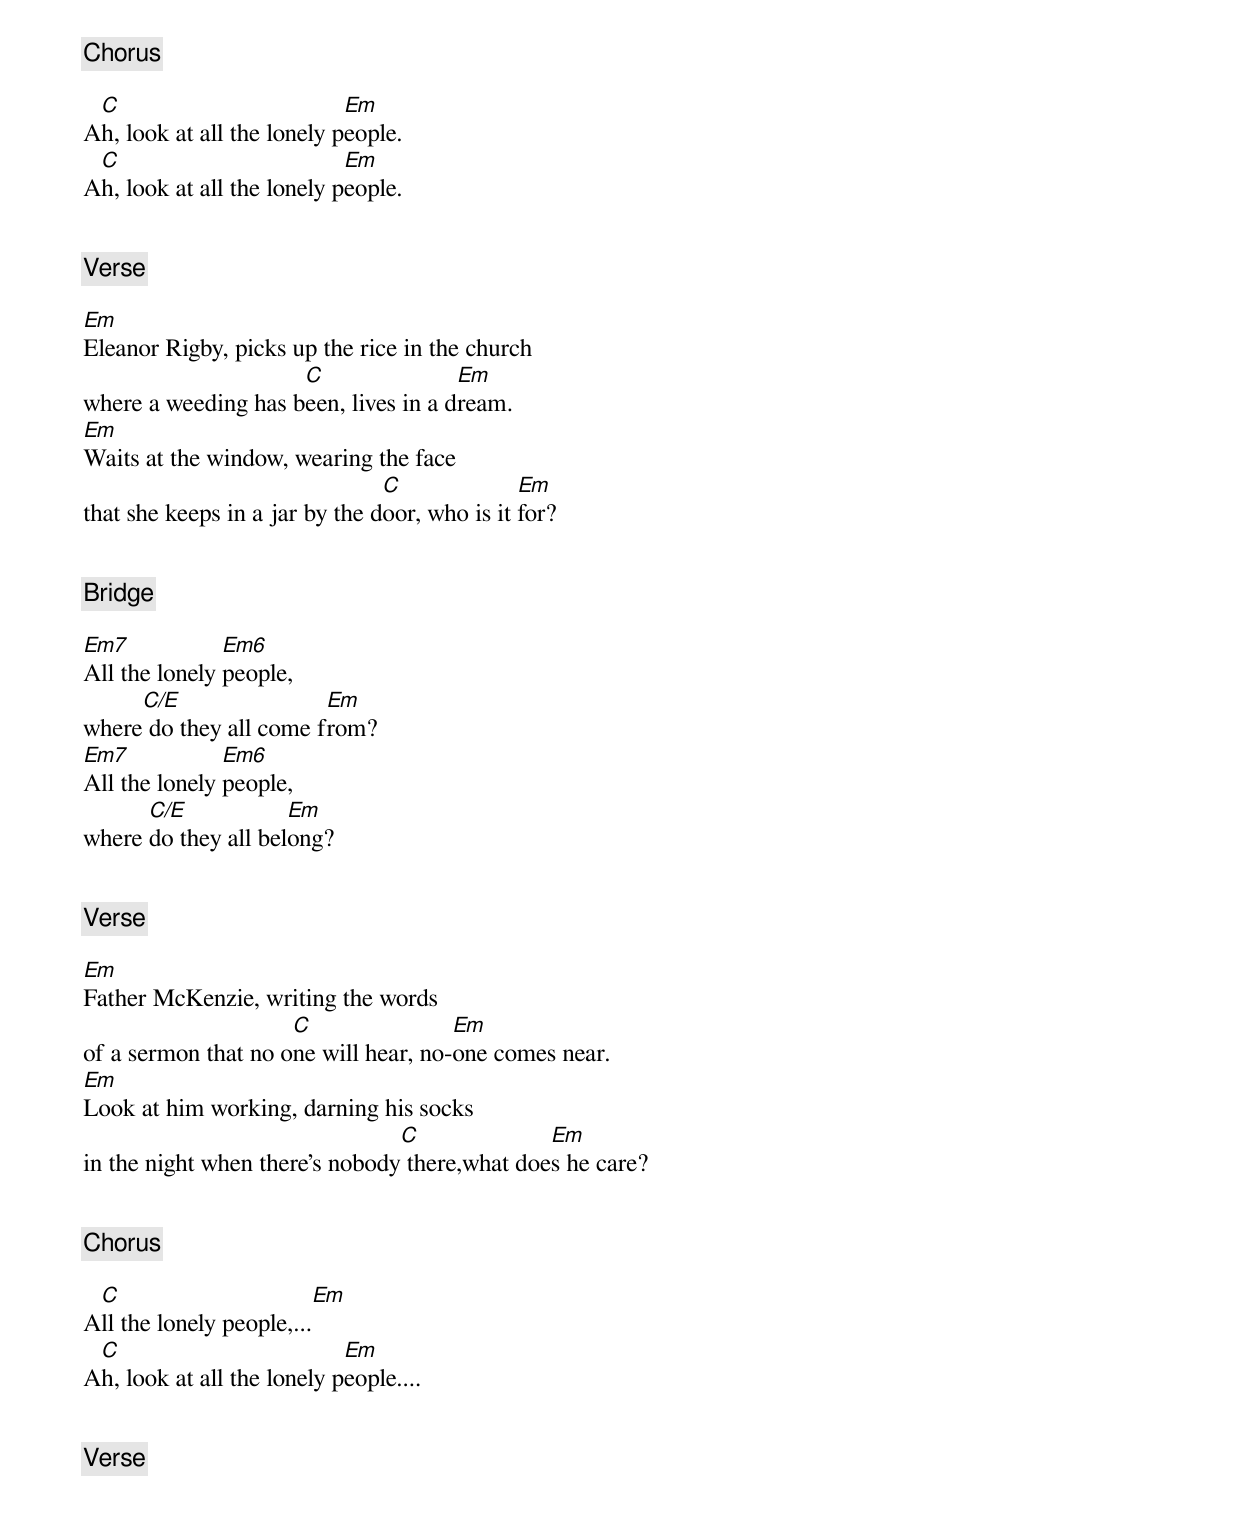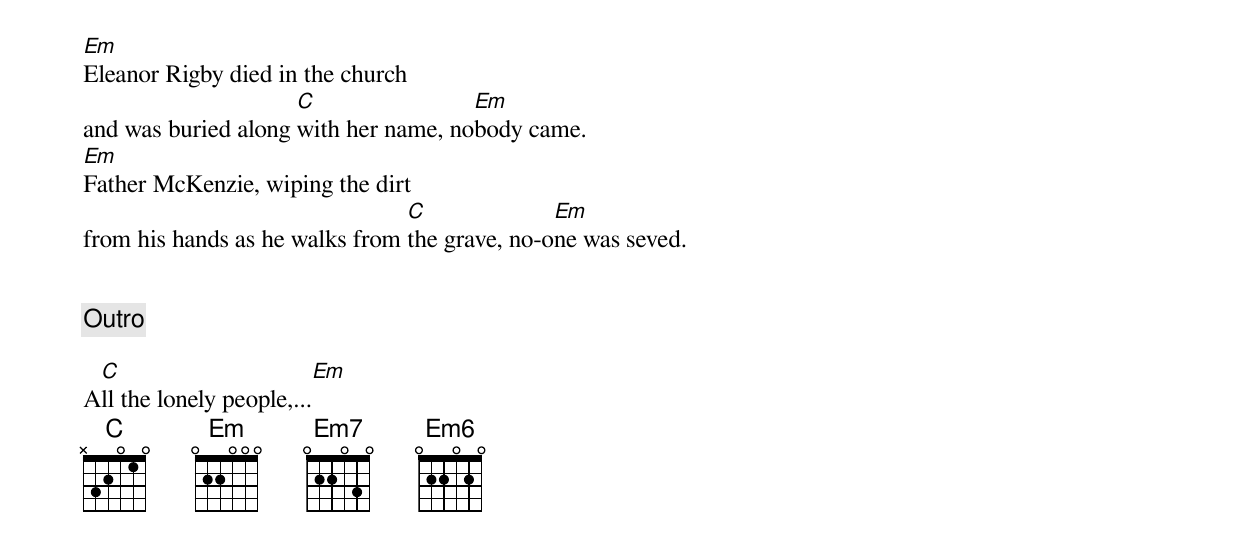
[Chorus]

 C                          Em
Ah, look at all the lonely people.
 C                          Em
Ah, look at all the lonely people.


[Verse]

Em
Eleanor Rigby, picks up the rice in the church
                     C                Em
where a weeding has been, lives in a dream.
Em
Waits at the window, wearing the face
                                C              Em
that she keeps in a jar by the door, who is it for?


[Bridge]

Em7            Em6
All the lonely people,
     C/E                Em
where do they all come from?
Em7            Em6
All the lonely people,
      C/E            Em
where do they all belong?


[Verse]

Em
Father McKenzie, writing the words
                     C                Em
of a sermon that no one will hear, no-one comes near.
Em
Look at him working, darning his socks
                                C              Em
in the night when there’s nobody there,what does he care?


[Chorus]

 C                          Em
All the lonely people,...
 C                          Em
Ah, look at all the lonely people....


[Verse]

Em
Eleanor Rigby died in the church
                     C                Em
and was buried along with her name, nobody came.
Em
Father McKenzie, wiping the dirt
                                C              Em
from his hands as he walks from the grave, no-one was seved.


[Outro]

 C                          Em
All the lonely people,...
